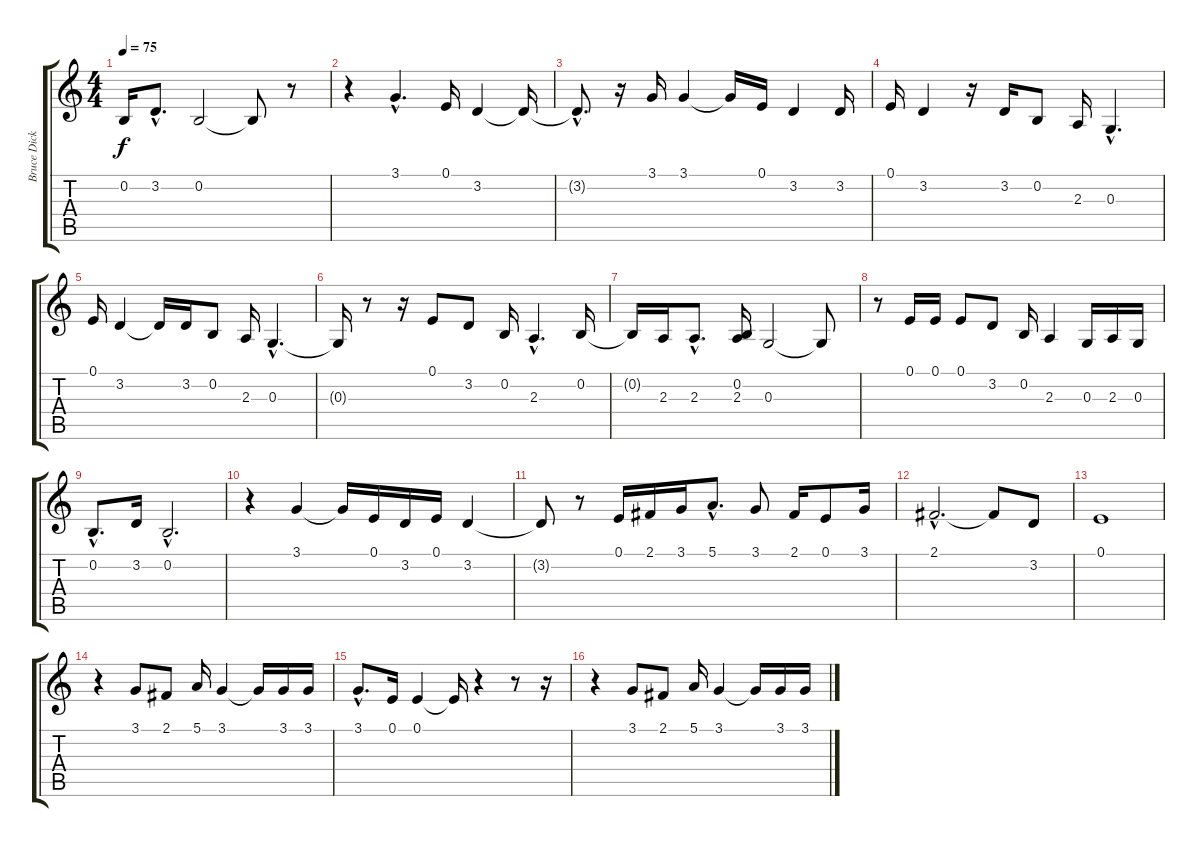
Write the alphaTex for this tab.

\track ("Bruce Dickinson" "Bruce Dick") {instrument altosax}
\staff {score tabs}
\tuning (E4 B3 G3 D3 A2 E2) {hide}
\ts (4 4)
\tempo 75
\clef g2
\ks c
0.2.16{dy f} 3.2{hac}.8{d} 0.2.2 0.2{t}.8 r.8 |
r.4 3.1{hac}.4{d} 0.1.16 3.2.4 3.2{t}.16 |
3.2{hac t}.8{d} r.16 3.1.16 3.1.4 3.1{t}.16 0.1.16 3.2.4 3.2.16 |
0.1.16 3.2.4 r.16 3.2.16 0.2.8 2.3.16 0.3{hac}.4{d} |
0.1.16 3.2.4 3.2{t}.16 3.2.16 0.2.8 2.3.16 0.3{hac}.4{d} |
0.3{t}.16 r.8 r.16 0.1.8 3.2.8 0.2.16 2.3{hac}.4{d} 0.2.16 |
0.2{t}.16 2.3.16 2.3{hac}.8{d} (0.2 2.3).16 0.3.2 0.3{t}.8 |
r.8 0.1.16 0.1.16 0.1.8 3.2.8 0.2.16 2.3.4 0.3.16 2.3.16 0.3.16 |
0.2{hac}.8{d} 3.2.16 0.2{hac}.2{d} |
r.4 3.1.4 3.1{t}.16 0.1.16 3.2.16 0.1.16 3.2.4 |
3.2{t}.8 r.8 0.1.16 2.1.16 3.1.16 5.1{hac}.8{d} 3.1.8 2.1.16 0.1.8 3.1.16 |
2.1{hac}.2{d} 2.1{t}.8 3.2.8 |
0.1.1 |
r.4 3.1.8 2.1.8 5.1.16 3.1.4 3.1{t}.16 3.1.16 3.1.16 |
3.1{hac}.8{d} 0.1.16 0.1.4 0.1{t}.16 r.4 r.8 r.16 |
r.4 3.1.8 2.1.8 5.1.16 3.1.4 3.1{t}.16 3.1.16 3.1.16
